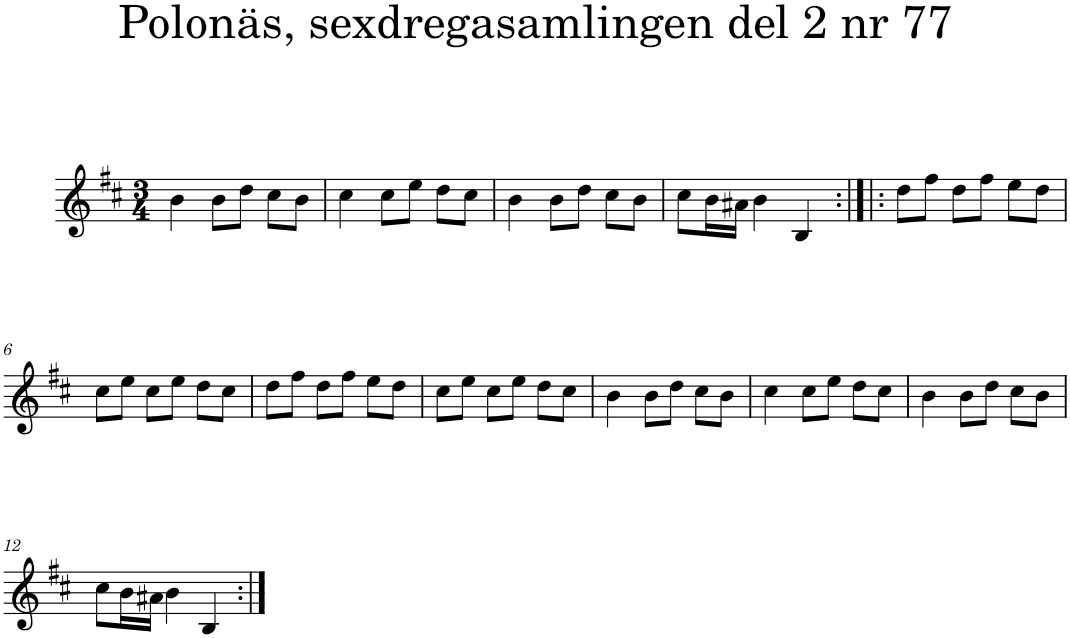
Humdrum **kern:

**kern
*part1
*staff1
*I"Piano
*I'Pno
*clefG2
*k[f#c#]
*b:
*M3/4
=1
4b\
8b\L
8dd\J
8cc#\L
8b\J
=2
4cc#\
8cc#\L
8ee\J
8dd\L
8cc#\J
=3
4b\
8b\L
8dd\J
8cc#\L
8b\J
=4
8cc#\L
16b\L
16a#X\JJ
4b\
4B/
=5:|!|:
8dd\L
8ff#\J
8dd\L
8ff#\J
8ee\L
8dd\J
!!LO:LB:g=z
=6
8cc#\L
8ee\J
8cc#\L
8ee\J
8dd\L
8cc#\J
=7
8dd\L
8ff#\J
8dd\L
8ff#\J
8ee\L
8dd\J
=8
8cc#\L
8ee\J
8cc#\L
8ee\J
8dd\L
8cc#\J
=9
4b\
8b\L
8dd\J
8cc#\L
8b\J
=10
4cc#\
8cc#\L
8ee\J
8dd\L
8cc#\J
=11
4b\
8b\L
8dd\J
8cc#\L
8b\J
!!LO:LB:g=z
=12
8cc#\L
16b\L
16a#X\JJ
4b\
4B/
=:|!
*-
